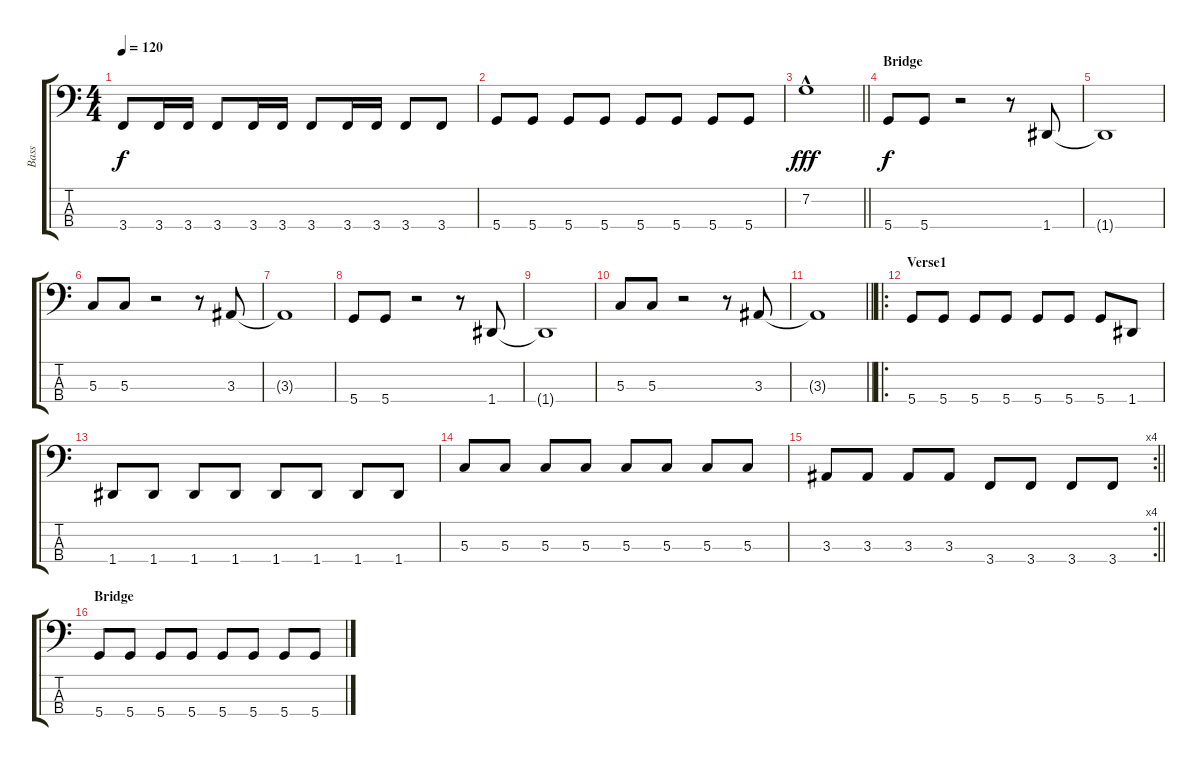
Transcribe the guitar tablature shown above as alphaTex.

\track ("Bass" "Bass") {instrument electricbassfinger}
\staff {score tabs}
\tuning (F2 C2 G1 D1) {hide}
\ts (4 4)
\tempo 120
\clef f4
\ks c
3.4.8{dy f} 3.4.16 3.4.16 3.4.8 3.4.16 3.4.16 3.4.8 3.4.16 3.4.16 3.4.8 3.4.8 |
5.4.8 5.4.8 5.4.8 5.4.8 5.4.8 5.4.8 5.4.8 5.4.8 |
\barLineRight lightlight
7.2{hac}.1{dy fff} |
\section ("" "Bridge")
5.4.8{dy f} 5.4.8 r.2 r.8 1.4.8 |
1.4{t}.1 |
5.3.8 5.3.8 r.2 r.8 3.3.8 |
3.3{t}.1 |
5.4.8 5.4.8 r.2 r.8 1.4.8 |
1.4{t}.1 |
5.3.8 5.3.8 r.2 r.8 3.3.8 |
\barLineRight lightlight
3.3{t}.1 |
\ro
\section ("" "Verse1")
5.4.8 5.4.8 5.4.8 5.4.8 5.4.8 5.4.8 5.4.8 1.4.8 |
1.4.8 1.4.8 1.4.8 1.4.8 1.4.8 1.4.8 1.4.8 1.4.8 |
5.3.8 5.3.8 5.3.8 5.3.8 5.3.8 5.3.8 5.3.8 5.3.8 |
\rc 4
\barLineRight lightlight
3.3.8 3.3.8 3.3.8 3.3.8 3.4.8 3.4.8 3.4.8 3.4.8 |
\section ("" "Bridge")
5.4.8 5.4.8 5.4.8 5.4.8 5.4.8 5.4.8 5.4.8 5.4.8
